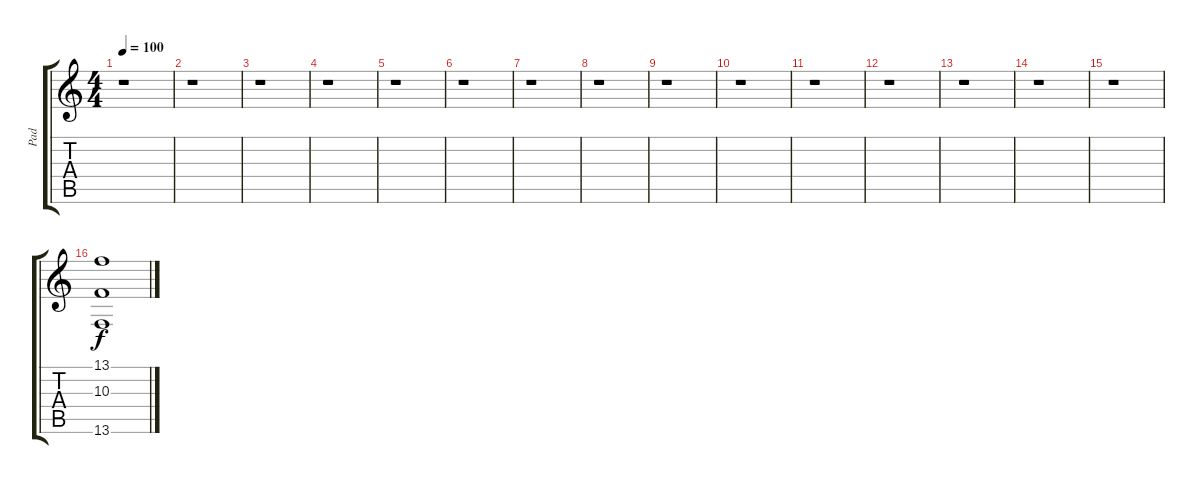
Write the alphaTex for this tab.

\track ("Pad" "Pad") {instrument pad2warm}
\staff {score tabs}
\tuning (E4 B3 G3 D3 A2 E2) {hide}
\ts (4 4)
\tempo 100
\clef g2
\ks c
r.1{dy f} |
r.1 |
r.1 |
r.1 |
r.1 |
r.1 |
r.1 |
r.1 |
r.1 |
r.1 |
r.1 |
r.1 |
r.1 |
r.1 |
r.1 |
(13.1 10.3 13.6).1
